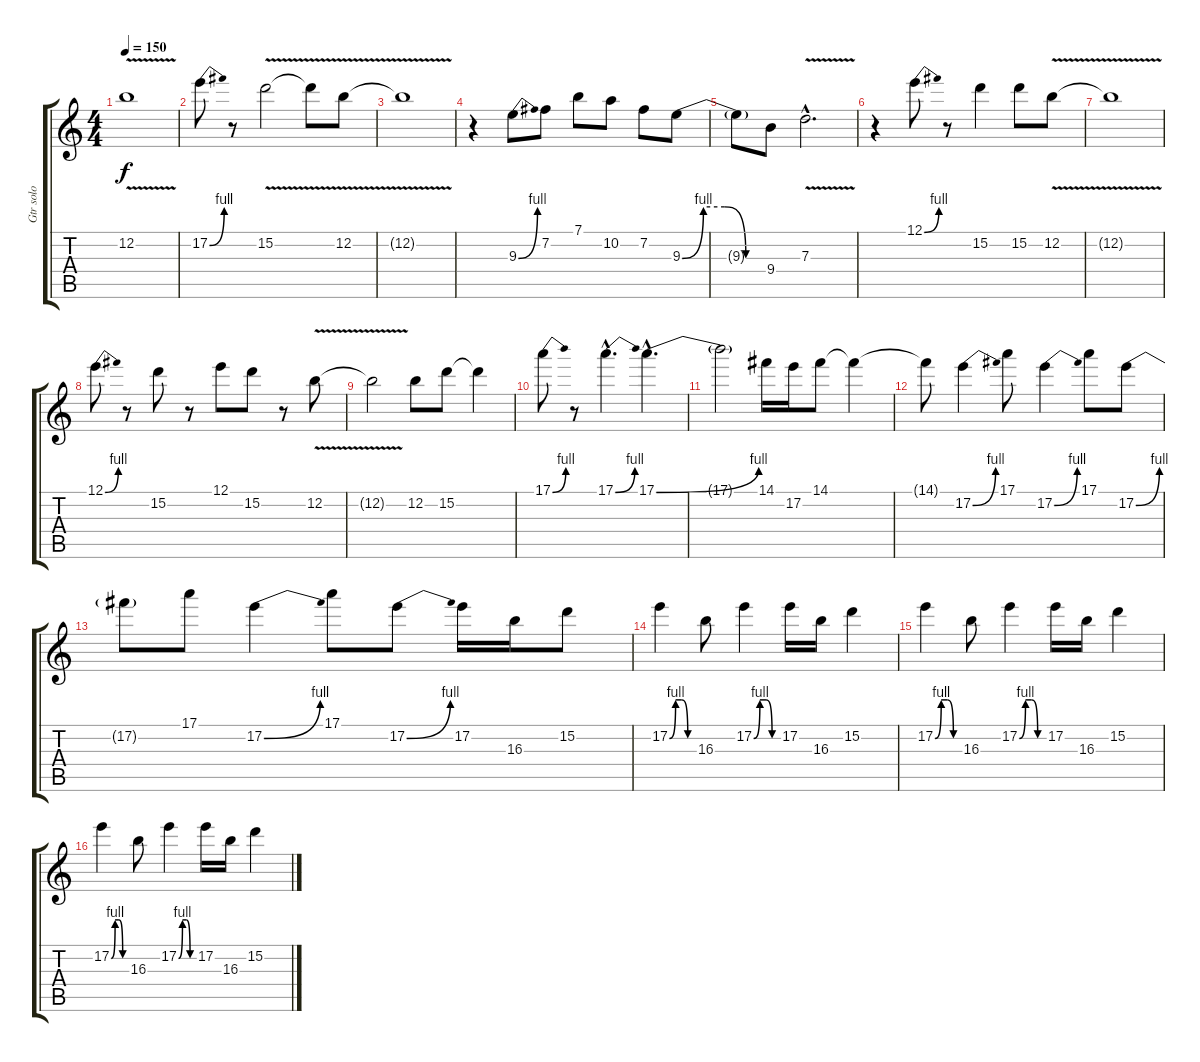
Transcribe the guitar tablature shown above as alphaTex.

\track ("Gtr solo" "Gtr solo") {instrument distortionguitar}
\staff {score tabs}
\tuning (E4 B3 G3 D3 A2 E2) {hide}
\ts (4 4)
\tempo 150
\clef g2
\ks c
12.2{v t}.1{dy f} |
17.2{be (bend 0 0 60 4)}.8 r.8 15.2{v}.2 15.2{t}.8 12.2{v}.8 |
12.2{v t}.1 |
r.4 9.3{be (bend 0 0 60 4)}.8 7.2.8 7.1.8 10.2.8 7.2.8 9.3{be (custom 0 0 15 4 30 4 45 0 60 0)}.8 |
9.3{t}.8 9.4.8 7.3{v hac}.2{d} |
r.4 12.1{be (bend 0 0 60 4)}.8 r.8 15.2.4 15.2.8 12.2{v}.8 |
12.2{v t}.1 |
12.1{be (bend 0 0 60 4)}.8 r.8 15.2.8 r.8 12.1.8 15.2.8 r.8 12.2{v}.8 |
12.2{v t}.2 12.2.8 15.2.8 15.2{t}.4 |
17.1{be (bend 0 0 60 4)}.8 r.8 17.1{be (bend 0 0 60 4) hac}.4{d} 17.1{be (bend 0 0 60 4) hac}.4{d} |
17.1{t}.2 14.1.16 17.2.16 14.1.8 14.1{t}.4 |
14.1{t}.8 17.2{be (bend 0 0 60 4)}.4 17.1.8 17.2{be (bend 0 0 60 4)}.4 17.1.8 17.2{be (bend 0 0 60 4)}.8 |
17.2{t}.8 17.1.8 17.2{be (bend 0 0 60 4)}.4 17.1.8 17.2{be (bend 0 0 60 4)}.8 17.2.16 16.3.16 15.2.8 |
17.2{be (custom 0 0 15 4 30 4 45 0 60 0)}.4 16.3.8 17.2{be (custom 0 0 15 4 30 4 45 0 60 0)}.4 17.2.16 16.3.16 15.2.4 |
17.2{be (custom 0 0 15 4 30 4 45 0 60 0)}.4 16.3.8 17.2{be (custom 0 0 15 4 30 4 45 0 60 0)}.4 17.2.16 16.3.16 15.2.4 |
17.2{be (custom 0 0 15 4 30 4 45 0 60 0)}.4 16.3.8 17.2{be (custom 0 0 15 4 30 4 45 0 60 0)}.4 17.2.16 16.3.16 15.2.4
